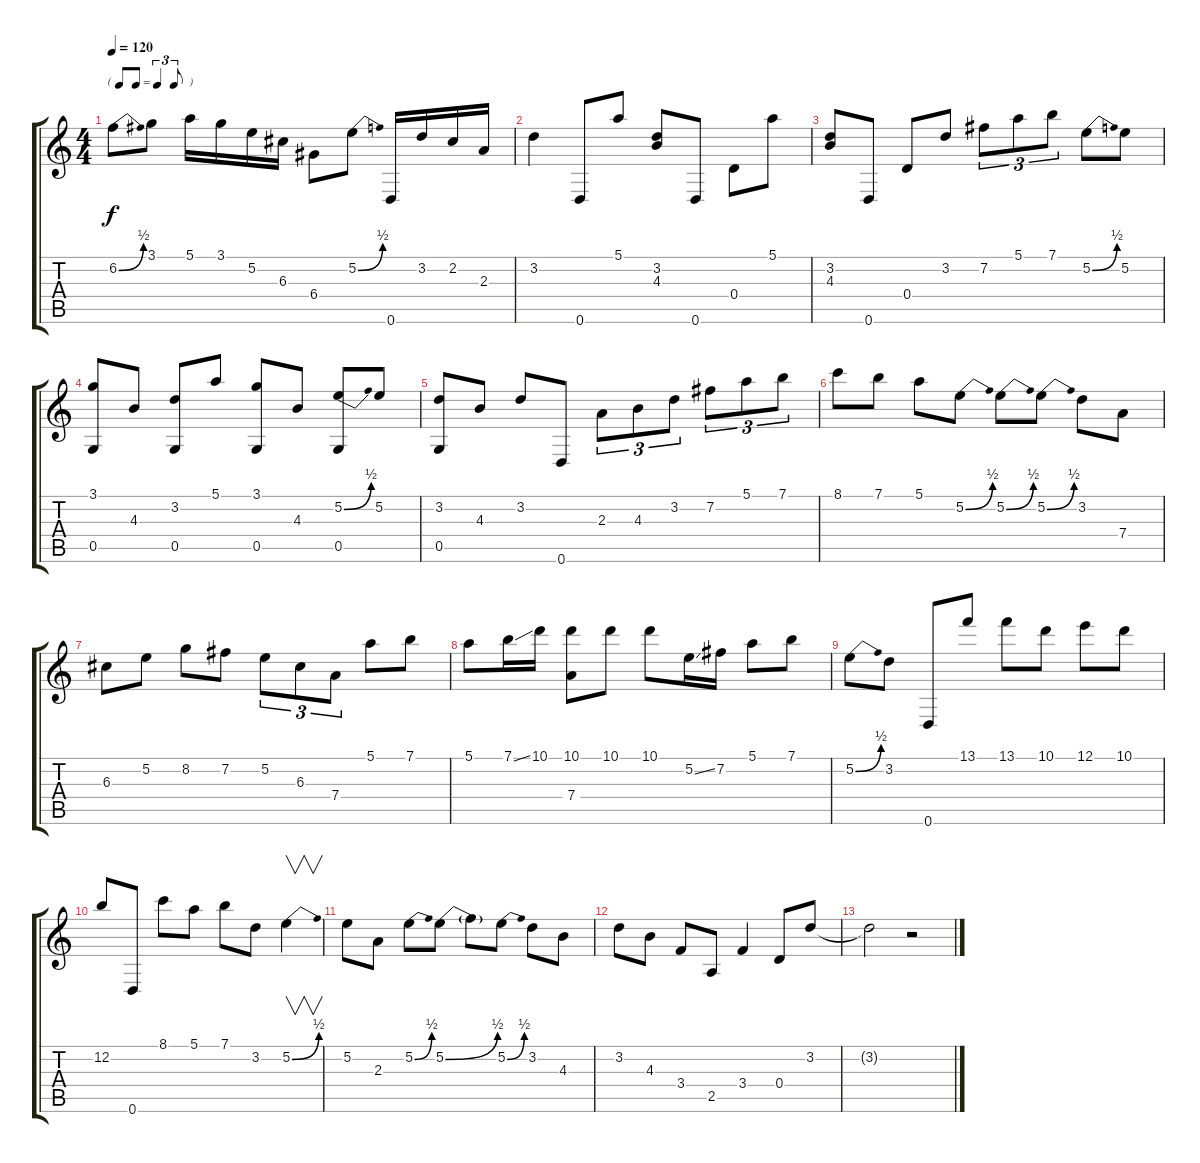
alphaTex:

\track "" {instrument acousticguitarnylon}
\staff {score tabs}
\tuning (E4 B3 G3 D3 G2 D2) {hide}
\ts (4 4)
\tf triplet8th
\tempo 120
\clef g2
\ks c
6.2{be (bend 0 0 60 2)}.8{dy f} 3.1.8 5.1.16 3.1.16 5.2.16 6.3.16 6.4.8 5.2{be (bend 0 0 60 2)}.8 0.6.16 3.2.16 2.2.16 2.3.16 |
3.2.4 0.6.8 5.1.8 (3.2 4.3).8 0.6.8 0.4.8 5.1.8 |
(3.2 4.3).8 0.6.8 0.4.8 3.2.8 7.2.8{tu (3 2)} 5.1.8{tu (3 2)} 7.1.8{tu (3 2)} 5.2{be (bend 0 0 60 2)}.8 5.2.8 |
(3.1 0.5).8 4.3.8 (3.2 0.5).8 5.1.8 (3.1 0.5).8 4.3.8 (5.2{be (bend 0 0 60 2)} 0.5).8 5.2.8 |
(3.2 0.5).8 4.3.8 3.2.8 0.6.8 2.3.8{tu (3 2)} 4.3.8{tu (3 2)} 3.2.8{tu (3 2)} 7.2.8{tu (3 2)} 5.1.8{tu (3 2)} 7.1.8{tu (3 2)} |
8.1.8 7.1.8 5.1.8 5.2{be (bend 0 0 60 2)}.8 5.2{be (bend 0 0 60 2)}.8 5.2{be (bend 0 0 60 2)}.8 3.2.8 7.4.8 |
6.3.8 5.2.8 8.2.8 7.2.8 5.2.8{tu (3 2)} 6.3.8{tu (3 2)} 7.4.8{tu (3 2)} 5.1.8 7.1.8 |
5.1.8 7.1{ss}.16 10.1.16 (10.1 7.4).8 10.1.8 10.1.8 5.2{ss}.16 7.2.16 5.1.8 7.1.8 |
5.2{be (bend 0 0 60 2)}.8 3.2.8 0.6.8 13.1.8 13.1.8 10.1.8 12.1.8 10.1.8 |
12.2.8 0.6.8 8.1.8 5.1.8 7.1.8 3.2.8 5.2{be (bend 0 0 60 2)}.4{v} |
5.2.8 2.3.8 5.2{be (bend 0 0 60 2)}.8 5.2{be (bend 0 0 60 2)}.8 5.2{t}.8 5.2{be (bend 0 0 60 2)}.8 3.2.8 4.3.8 |
3.2.8 4.3.8 3.4.8 2.5.8 3.4.4 0.4.8 3.2.8 |
3.2{t}.2 r.2
